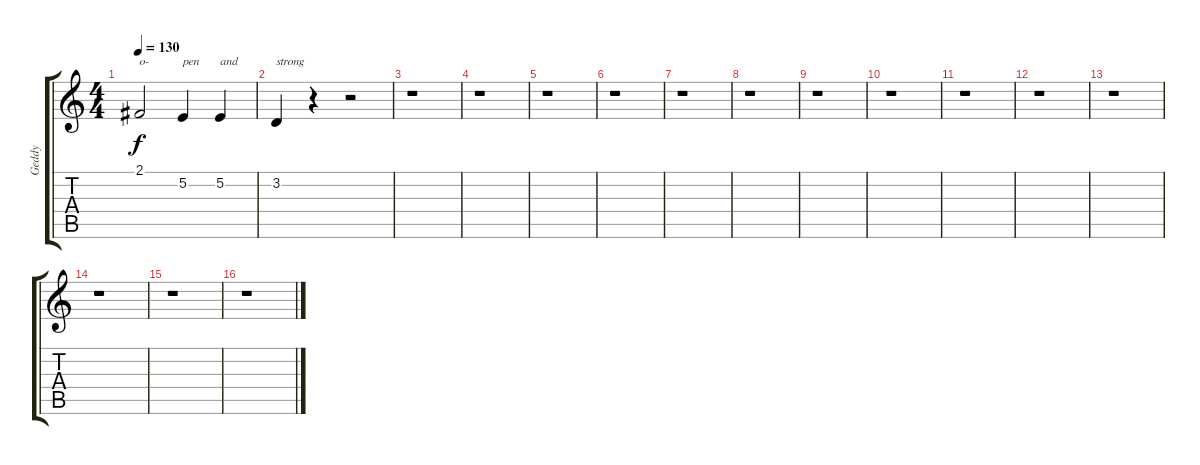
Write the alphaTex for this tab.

\track ("Geddy" "Geddy") {instrument lead6voice}
\staff {score tabs}
\tuning (E4 B3 G3 D3 A2 E2) {hide}
\ts (4 4)
\tempo 130
\clef g2
\ks c
2.1.2{txt "o-" dy f} 5.2.4{txt "pen"} 5.2.4{txt "and"} |
3.2.4{txt "strong"} r.4 r.2 |
r.1 |
r.1 |
r.1 |
r.1 |
r.1 |
r.1 |
r.1 |
r.1 |
r.1 |
r.1 |
r.1 |
r.1 |
r.1 |
r.1
